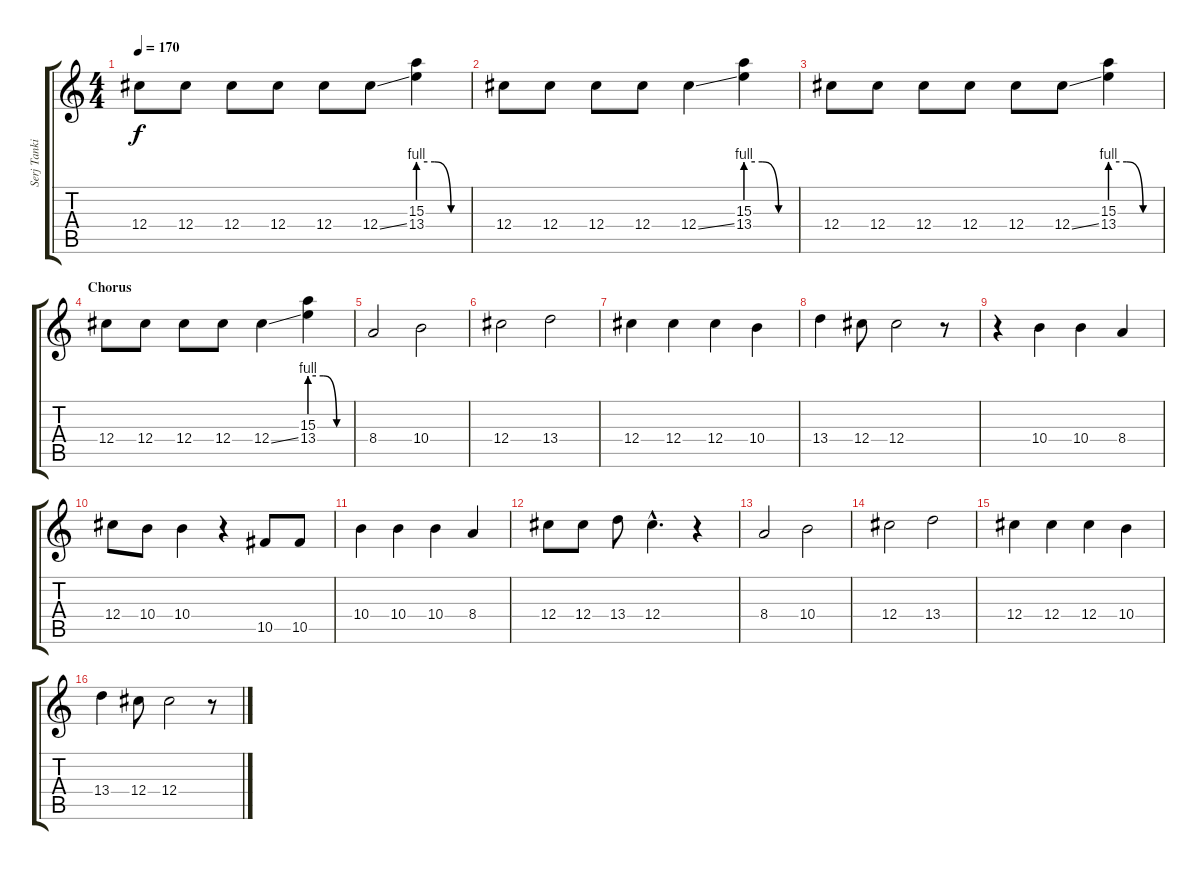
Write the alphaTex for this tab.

\track ("Serj Tankian-voice" "Serj Tanki") {instrument acousticguitarsteel}
\staff {score tabs}
\tuning (Eb4 Bb3 Gb3 Db3 Ab2 Db2) {hide}
\ts (4 4)
\tempo 170
\clef g2
\ks c
12.4.8{dy f} 12.4.8 12.4.8 12.4.8 12.4.8 12.4{ss}.8 (15.3 13.4{be (custom 0 4 20 4 40 0 60 0)}).4 |
12.4.8 12.4.8 12.4.8 12.4.8 12.4{ss}.4 (15.3 13.4{be (custom 0 4 20 4 40 0 60 0)}).4 |
12.4.8 12.4.8 12.4.8 12.4.8 12.4.8 12.4{ss}.8 (15.3 13.4{be (custom 0 4 20 4 40 0 60 0)}).4 |
\section ("" "Chorus")
12.4.8 12.4.8 12.4.8 12.4.8 12.4{ss}.4 (15.3 13.4{be (custom 0 4 20 4 40 0 60 0)}).4 |
8.4.2 10.4.2 |
12.4.2 13.4.2 |
12.4.4 12.4.4 12.4.4 10.4.4 |
13.4.4 12.4.8 12.4.2 r.8 |
r.4 10.4.4 10.4.4 8.4.4 |
12.4.8 10.4.8 10.4.4 r.4 10.5.8 10.5.8 |
10.4.4 10.4.4 10.4.4 8.4.4 |
12.4.8 12.4.8 13.4.8 12.4{hac}.4{d} r.4 |
8.4.2 10.4.2 |
12.4.2 13.4.2 |
12.4.4 12.4.4 12.4.4 10.4.4 |
13.4.4 12.4.8 12.4.2 r.8
